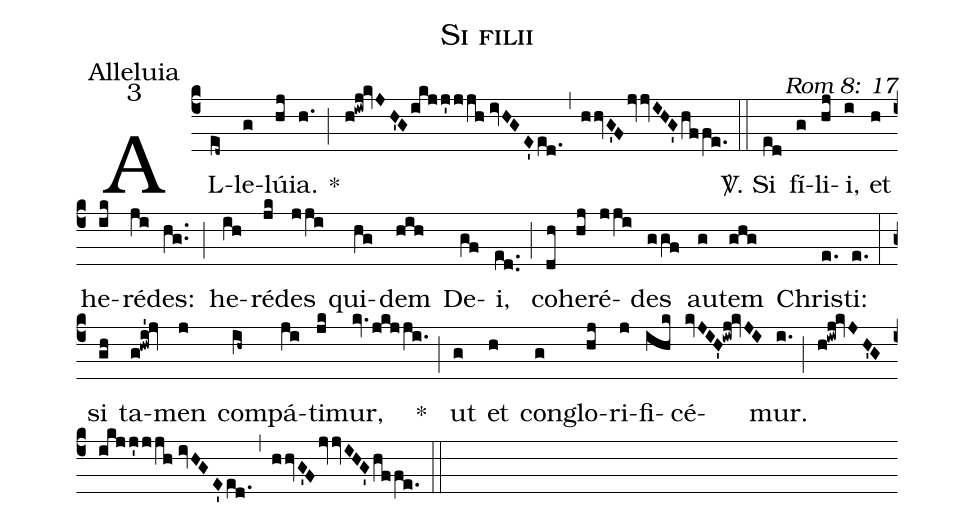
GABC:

name: Si filii;
office-part: Alleluia;
mode: 3;
commentary: Rom 8: 17;
%%
(c4) AL(ed~)le(g)lú(hj)ia.(h.) *(;) (h!iwj!kvJH'G/ikjj'jjh//ivHGE'/ed.) (,) (hhvG'F/jvvIHG'/hffe.) (::)
<sp>V/</sp>. Si(ed) fí(g)li(hj)i,(i) et(h) he(ik)ré(ji)des:(hg..) (;) he(ih)ré(jk)des(jji) qui(hg)dem(hih) De(gf)i,(ed..) (;) co(dh)he(hj)ré(jji)des(ggf) au(g)tem(ghg) Chris(e.)ti:(e.) (:)
si(gh) ta(g!hwi'!jv)men(j) com(ih~)pá(ji)ti(jk)mur,(kv./jkjji.) *(;) ut(g) et(h) con(g)glo(hj)ri(j)fi(ihk)cé(kvJIH'!iwj!kvJI)mur.(i.) (;) (h!iwj!kvJH'G/ikjj'jjh//ivHGE'/ed.) (,) (hhvG'F/jvvIHG'/hffe.) (::)
